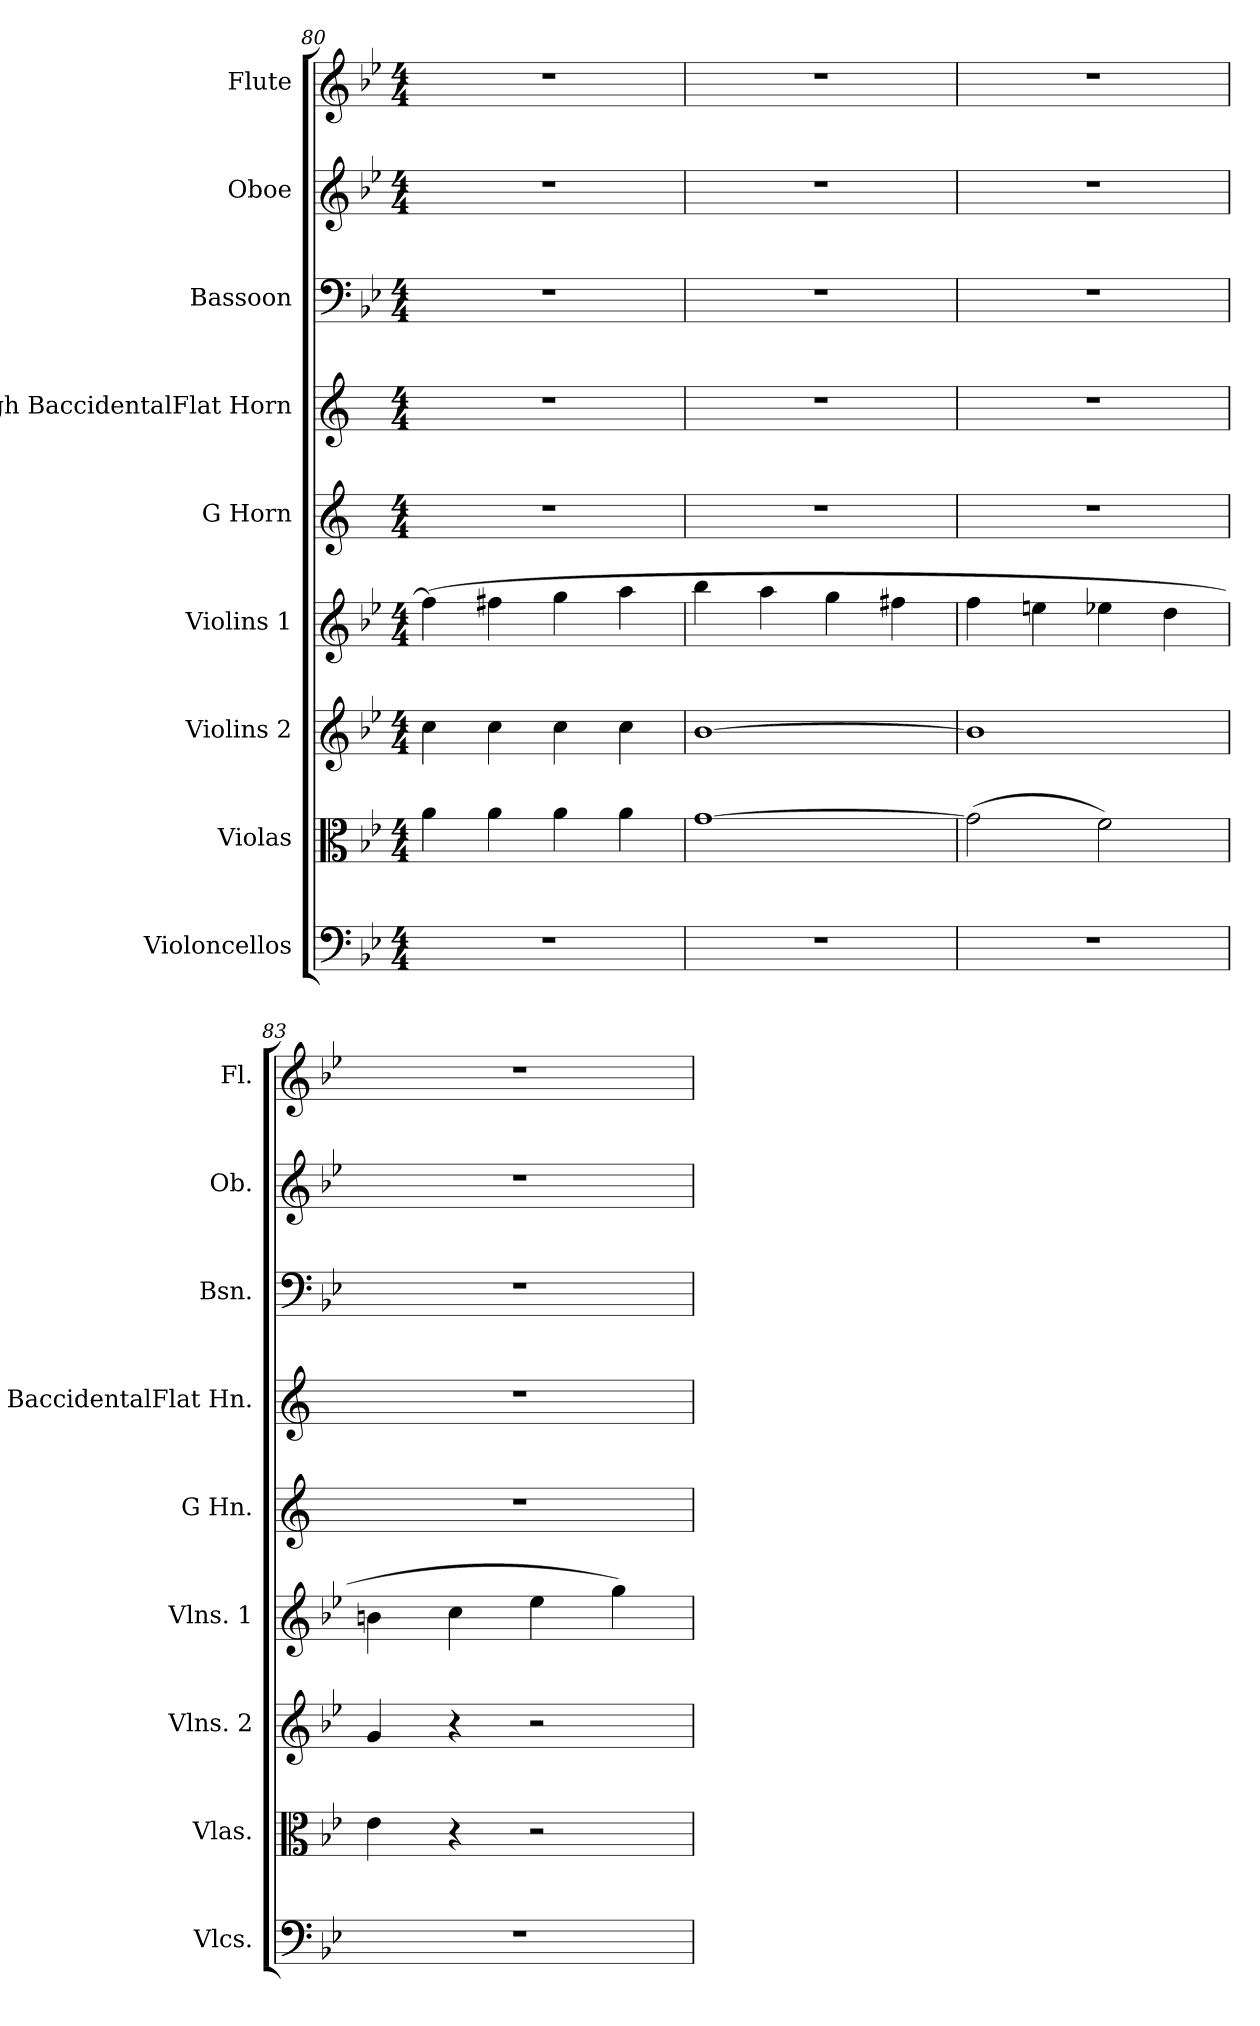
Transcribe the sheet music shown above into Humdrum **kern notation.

**kern	**kern	**kern	**kern	**kern	**kern	**kern	**kern	**kern
*part9	*part8	*part7	*part6	*part5	*part4	*part3	*part2	*part1
*staff9	*staff8	*staff7	*staff6	*staff5	*staff4	*staff3	*staff2	*staff1
*I"Violoncellos	*I"Violas	*I"Violins 2	*I"Violins 1	*I"G Horn	*I"High BaccidentalFlat Horn	*I"Bassoon	*I"Oboe	*I"Flute
*I'Vlcs.	*I'Vlas.	*I'Vlns. 2	*I'Vlns. 1	*I'G Hn.	*I'H. BaccidentalFlat Hn.	*I'Bsn.	*I'Ob.	*I'Fl.
*clefF4	*clefC3	*clefG2	*clefG2	*clefG2	*clefG2	*clefF4	*clefG2	*clefG2
*	*	*	*	*ITrd3c5	*ITrd1c2	*	*	*
*k[b-e-]	*k[b-e-]	*k[b-e-]	*k[b-e-]	*k[f#]	*k[b-e-]	*k[b-e-]	*k[b-e-]	*k[b-e-]
*M4/4	*M4/4	*M4/4	*M4/4	*M4/4	*M4/4	*M4/4	*M4/4	*M4/4
=80	=80	=80	=80	=80	=80	=80	=80	=80
1r	4a\	4cc\	(4ff\]	1r	1r	1r	1r	1r
.	4a\	4cc\	4ff#X\	.	.	.	.	.
.	4a\	4cc\	4gg\	.	.	.	.	.
.	4a\	4cc\	4aa\	.	.	.	.	.
=81	=81	=81	=81	=81	=81	=81	=81	=81
1r	[1g	[1b-	4bb-\	1r	1r	1r	1r	1r
.	.	.	4aa\	.	.	.	.	.
.	.	.	4gg\	.	.	.	.	.
.	.	.	4ff#X\	.	.	.	.	.
!!LO:PB:g=z
=82	=82	=82	=82	=82	=82	=82	=82	=82
1r	(2g\]	1b-]	4ff\	1r	1r	1r	1r	1r
.	.	.	4een\	.	.	.	.	.
.	2f\)	.	4ee-X\	.	.	.	.	.
.	.	.	4dd\	.	.	.	.	.
=83	=83	=83	=83	=83	=83	=83	=83	=83
1r	4e-\	4g/	4bn\	1r	1r	1r	1r	1r
.	4r	4r	4cc\	.	.	.	.	.
.	2r	2r	4ee-\	.	.	.	.	.
.	.	.	4gg\)	.	.	.	.	.
=	=	=	=	=	=	=	=	=
*-	*-	*-	*-	*-	*-	*-	*-	*-
